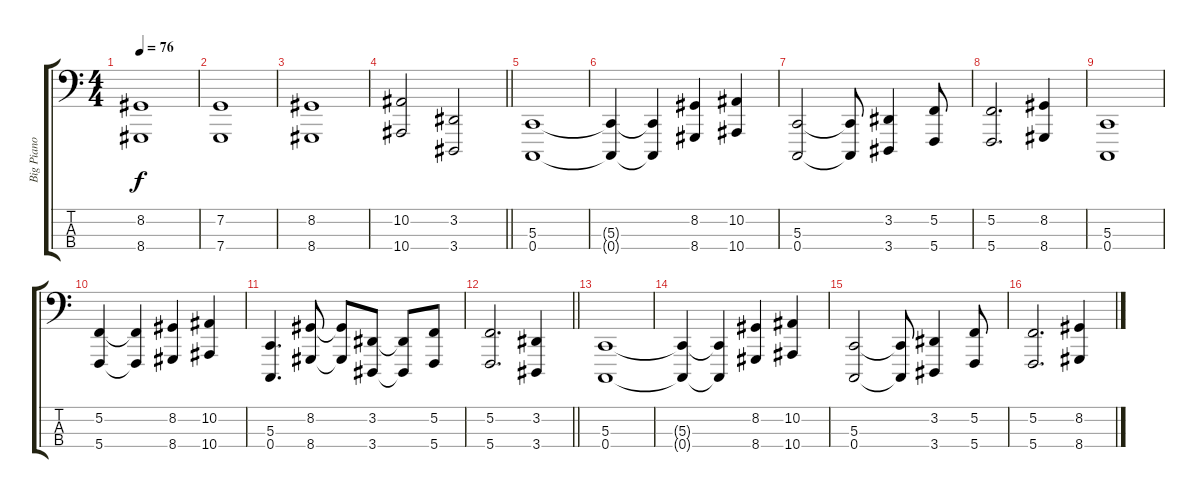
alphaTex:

\track ("Big Piano" "Big Piano") {instrument electricgrandpiano}
\staff {score tabs}
\tuning (F2 C2 G1 C1) {hide}
\ts (4 4)
\tempo 76
\clef f4
\ks c
(8.2 8.4).1{dy f} |
(7.2 7.4).1 |
(8.2 8.4).1 |
\barLineRight lightlight
(10.2 10.4).2 (3.2 3.4).2 |
(5.3 0.4).1 |
(5.3{t} 0.4{t}).4 (5.3{t} 0.4{t}).4 (8.2 8.4).4 (10.2 10.4).4 |
(5.3 0.4).2 (5.3{t} 0.4{t}).8 (3.2 3.4).4 (5.2 5.4).8 |
(5.2 5.4).2{d} (8.2 8.4).4 |
(5.3 0.4).1 |
(5.2 5.4).4 (5.2{t} 5.4{t}).4 (8.2 8.4).4 (10.2 10.4).4 |
(5.3 0.4).4{d} (8.2 8.4).8 (8.2{t} 8.4{t}).8 (3.2 3.4).8 (3.2{t} 3.4{t}).8 (5.2 5.4).8 |
\barLineRight lightlight
(5.2 5.4).2{d} (3.2 3.4).4 |
(5.3 0.4).1 |
(5.3{t} 0.4{t}).4 (5.3{t} 0.4{t}).4 (8.2 8.4).4 (10.2 10.4).4 |
(5.3 0.4).2 (5.3{t} 0.4{t}).8 (3.2 3.4).4 (5.2 5.4).8 |
(5.2 5.4).2{d} (8.2 8.4).4
